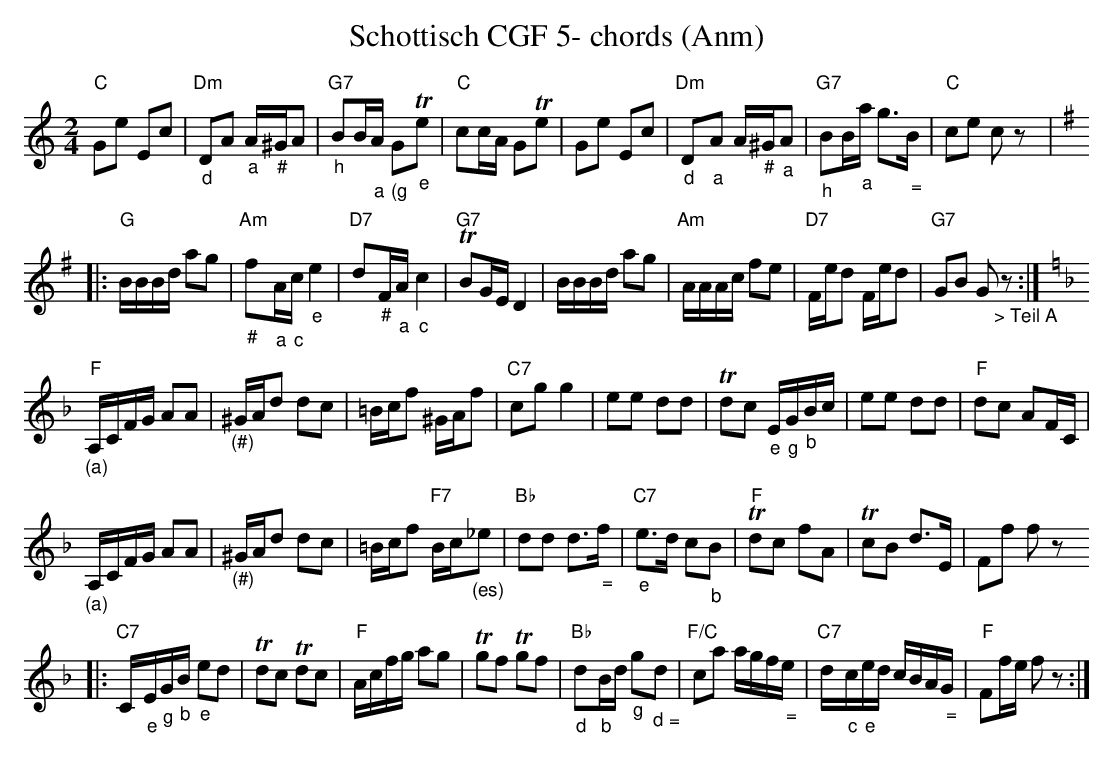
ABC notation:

X:1
T:Schottisch CGF 5- chords (Anm)
M:2/4
L:1/16
K:Cmaj%%MIDI gchordon
"C"G2e2 E2c2 | "Dm""_d"D2A2 "_a"A"_#"^GA2 | "G7""_h"B2B"_a"A "_(g"G2T"_e"e2 | "C"c2cA G2Te2 | G2e2 E2c2 | "Dm""_d"D2"_a"A2 A"_#"^G"_a"A2 | "G7""_h"B2B"_a"a g3"_ ="B | \
"C"c2e2 c2z2 |: [K:Gmaj]
"G"BBBd a2g2 | "Am""_#"f2"_a"A"_c"c"_e"e4 | "D7"d2"_#"F"_a"A"_c"c4 | "G7"TB2GED4 | BBBd a2g2 | "Am"AAAc f2e2 | \
"D7"Fed2 Fed2 | "G7"G2B2 G2"_> Teil A"z2 :| [K:Fmaj]
 "F""_(a)"A,CFG A2A2 | "_(#)"^GAd2 d2c2 | =Bcf2 ^GAf2 | "C7"c2g2g4 | \
e2e2 d2d2 | Td2c2 "_e"E"_g"G"_b"Bc | e2e2 d2d2 | "F"d2c2 A2FC |
 "_(a)"A,CFG A2A2 | "_(#)"^GAd2 d2c2 | =Bcf2 "F7"Bc"_(es)"_e2 | \
"Bb"d2d2 d3"_ ="f | "C7""_e"e3d c2"_b"B2 | "F"Td2c2 f2A2 | Tc2B2 d3E | F2f2 f2z2
|: "C7"C"_e"E"_g"G"_b"B "_e"e2d2 | Td2c2 Td2c2 | \
"F"Acfg a2g2 | Tg2f2 Tg2f2 | "Bb""_d"d2"_b"Bd "_g"g2"_ d ="d2 | "F/C"c2a2 agf"_ ="e | "C7"d"_c"c"_e"ed cBA"_ ="G | "F"F2fe f2z2 :|
